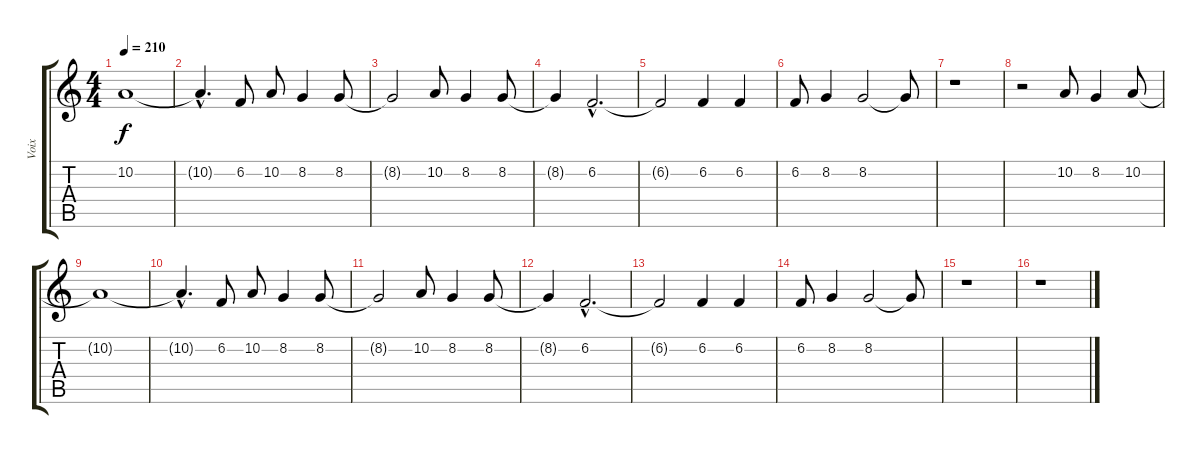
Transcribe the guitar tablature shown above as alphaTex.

\track ("Voix" "Voix") {instrument tenorsax}
\staff {score tabs}
\tuning (E4 B3 G3 D3 A2 E2) {hide}
\ts (4 4)
\tempo 210
\clef g2
\ks c
10.2{t}.1{dy f} |
10.2{hac t}.4{d} 6.2.8 10.2.8 8.2.4 8.2.8 |
8.2{t}.2 10.2.8 8.2.4 8.2.8 |
8.2{t}.4 6.2{hac}.2{d} |
6.2{t}.2 6.2.4 6.2.4 |
6.2.8 8.2.4 8.2.2 8.2{t}.8 |
r.1 |
r.2 10.2.8 8.2.4 10.2.8 |
10.2{t}.1 |
10.2{hac t}.4{d} 6.2.8 10.2.8 8.2.4 8.2.8 |
8.2{t}.2 10.2.8 8.2.4 8.2.8 |
8.2{t}.4 6.2{hac}.2{d} |
6.2{t}.2 6.2.4 6.2.4 |
6.2.8 8.2.4 8.2.2 8.2{t}.8 |
r.1 |
r.1
